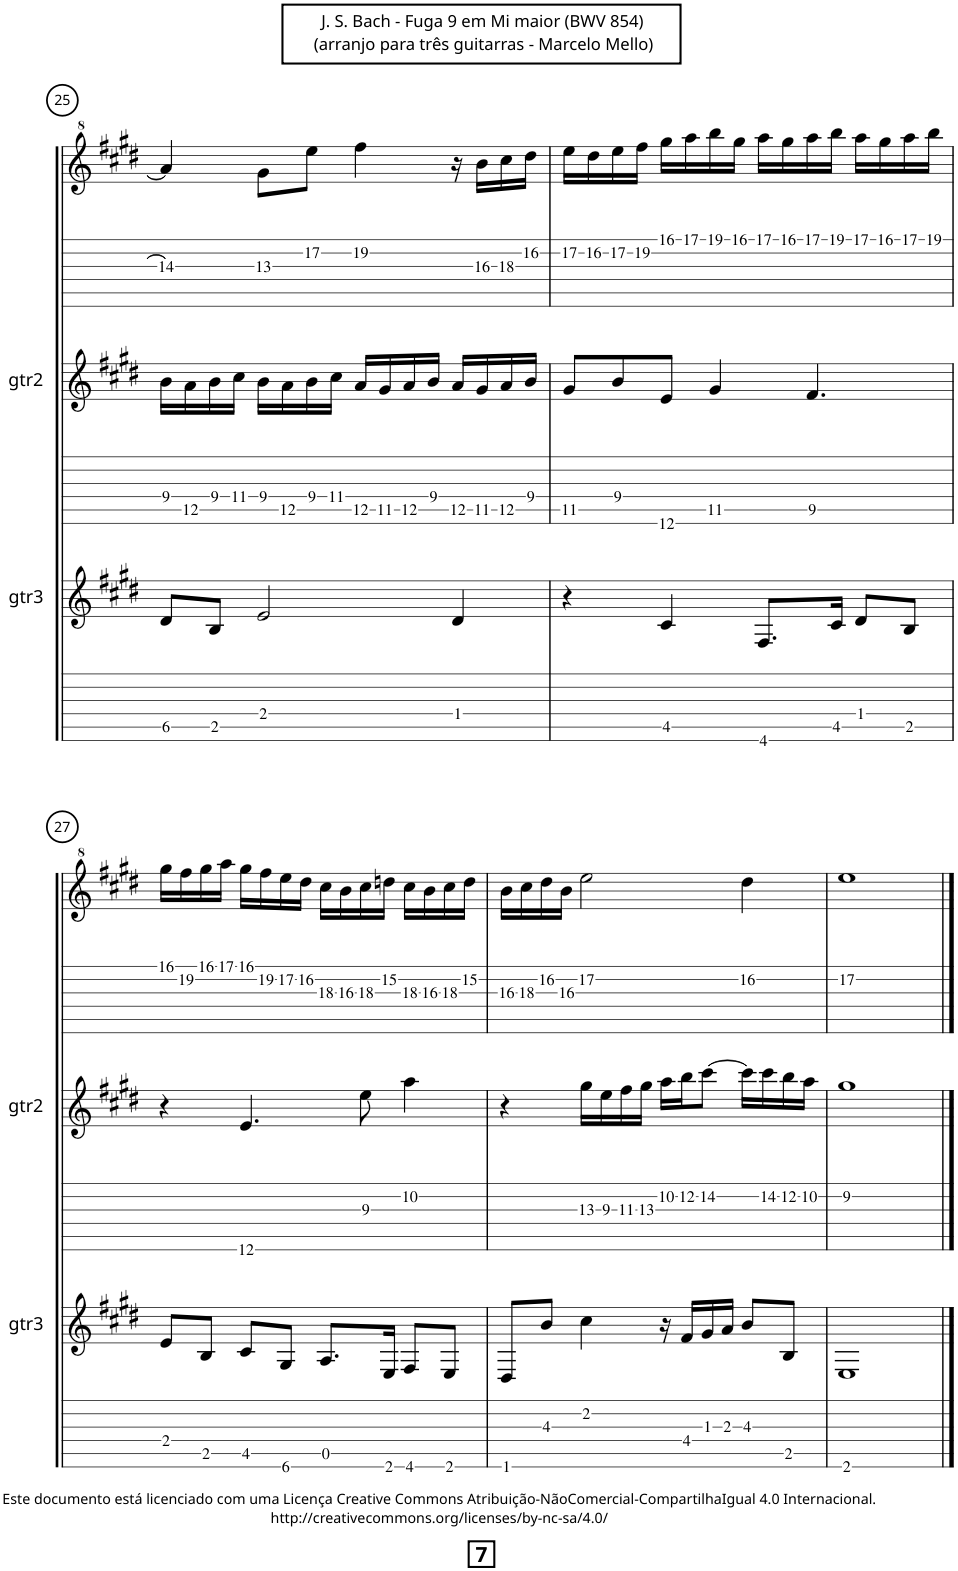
**kern	**kern	**kern	**kern	**kern	**kern
*part6	*part5	*part4	*part3	*part2	*part1
*staff6	*staff5	*staff4	*staff3	*staff2	*staff1
*I"Guitarra elétrica [Tablatura]	*I"gtr3 6ª em Re	*I"Guitarra elétrica [Tablatura]	*I"gtr2	*I"Guitarra elétrica [Tablatura]	*I"gtr1
*	*I'gtr3	*	*I'gtr2	*	*
!!LO:PB:g=z
*	*clefG2	*	*clefG2	*	*clefG^2
*	*Trd7c12	*	*Trd7c12	*	*Trd7c12
*k[f#c#g#d#]	*k[f#c#g#d#]	*k[f#c#g#d#]	*k[f#c#g#d#]	*k[f#c#g#d#]	*k[f#c#g#d#]
*M4/4	*M4/4	*M4/4	*M4/4	*M4/4	*M4/4
=25	=25	=25	=25	=25	=25
8D#L	8d#/L	16BLL	16b\LL	4a]	4aa/]
.	.	16AJ	16a\	.	.
8BBJ	8B/J	16BL	16b\	.	.
.	.	16c#JJ	16cc#\JJ	.	.
2E	2e/	16BLL	16b\LL	8g#L	8gg#\L
.	.	16AJ	16a\	.	.
.	.	16BL	16b\	8eeJ	8eee\J
.	.	16c#JJ	16cc#\JJ	.	.
.	.	16ALL	16a/LL	4ff#	4fff#\
.	.	16G#J	16g#/	.	.
.	.	16AL	16a/	.	.
.	.	16BJJ	16b/JJ	.	.
4D#	4d#/	16ALL	16a/LL	16r	16r
.	.	16G#J	16g#/	16bLL	16bb\LL
.	.	16AL	16a/	16cc#	16ccc#\
.	.	16BJJ	16b/JJ	16dd#JJ	16ddd#\JJ
=26	=26	=26	=26	=26	=26
4r	4r	8G#L	8g#/L	16eeLL	16eee\LL
.	.	.	.	16dd#J	16ddd#\
.	.	8BJ	8b/	16eeL	16eee\
.	.	.	.	16ff#JJ	16fff#\JJ
4C#	4c#/	8E	8e/J	16gg#LL	16ggg#\LL
.	.	.	.	16aaJ	16aaa\
.	.	4G#	4g#/	16bbL	16bbb\
.	.	.	.	16gg#JJ	16ggg#\JJ
8.FF#L	8.F#/L	.	.	16aaLL	16aaa\LL
.	.	.	.	16gg#J	16ggg#\
.	.	4.F#	4.f#/	16aaL	16aaa\
16C#Jk	16c#/Jk	.	.	16bbJJ	16bbb\JJ
8D#L	8d#/L	.	.	16aaLL	16aaa\LL
.	.	.	.	16gg#J	16ggg#\
8BBJ	8B/J	.	.	16aaL	16aaa\
.	.	.	.	16bbJJ	16bbb\JJ
!!LO:LB:g=z
=27	=27	=27	=27	=27	=27
8EL	8e/L	4r	4r	16gg#LL	16ggg#\LL
.	.	.	.	16ff#J	16fff#\
8BBJ	8B/J	.	.	16gg#L	16ggg#\
.	.	.	.	16aaJJ	16aaa\JJ
8C#L	8c#/L	4.E	4.e/	16gg#LL	16ggg#\LL
.	.	.	.	16ff#J	16fff#\
8GG#J	8G#/J	.	.	16eeL	16eee\
.	.	.	.	16dd#JJ	16ddd#\JJ
8.AAL	8.A/L	.	.	16cc#LL	16ccc#\LL
.	.	.	.	16bJ	16bb\
.	.	8e	8ee\	16cc#L	16ccc#\
16EEJk	16E/Jk	.	.	16ddnJJ	16dddn\JJ
8FF#L	8F#/L	4a	4aa\	16cc#LL	16ccc#\LL
.	.	.	.	16bJ	16bb\
8EEJ	8E/J	.	.	16cc#L	16ccc#\
.	.	.	.	16ddJJ	16ddd\JJ
=28	=28	=28	=28	=28	=28
8DD#L	8D#/L	4r	4r	16bLL	16bb\LL
.	.	.	.	16cc#J	16ccc#\
8BJ	8b/J	.	.	16dd#L	16ddd#\
.	.	.	.	16bJJ	16bb\JJ
4c#	4cc#\	16g#LL	16gg#\LL	2ee	2eee\
.	.	16eJ	16ee\	.	.
.	.	16f#L	16ff#\	.	.
.	.	16g#JJ	16gg#\JJ	.	.
16r	16r	16aLL	16aa\LL	.	.
16F#LL	16f#/LL	16bJ	16bb\J	.	.
16G#	16g#/	8.cc#J	[8ccc#\J	.	.
16AJJ	16a/JJ	.	.	.	.
8BL	8b/L	.	16ccc#\LL]	4dd#	4ddd#\
.	.	16cc#LL	16ccc#\	.	.
8BBJ	8B/J	16b	16bb\	.	.
.	.	16aJJ	16aa\JJ	.	.
=29	=29	=29	=29	=29	=29
!	!LO:TX:a:t=Este documento está licenciado com uma Licença Creative Commons Atribuição-NãoComercial-CompartilhaIgual 4.0 Internacional.	!	!	!	!
!	!LO:TX:a:t=http&colon;//creativecommons.org/licenses/by-nc-sa/4.0/	!	!	!	!
1EE	1E	1g#	1gg#	1ee	1eee
==	==	==	==	==	==
*-	*-	*-	*-	*-	*-
